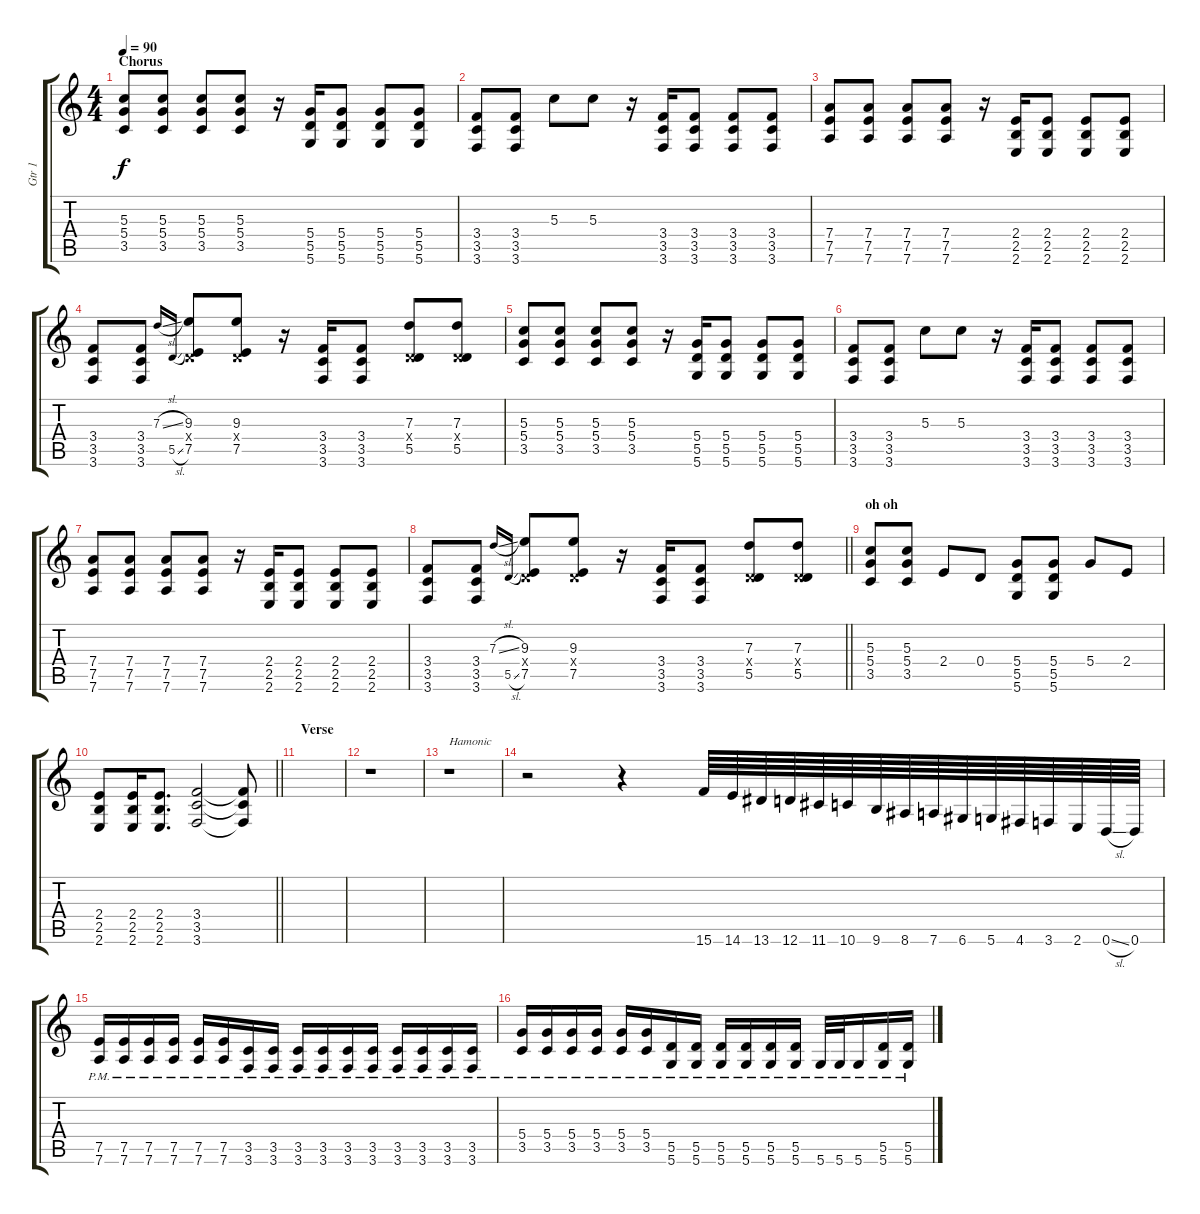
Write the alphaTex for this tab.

\track ("Gtr 1" "Gtr 1") {instrument overdrivenguitar}
\staff {score tabs}
\tuning (E4 B3 G3 D3 A2 D2) {hide}
\ts (4 4)
\section ("" "Chorus")
\tempo 90
\clef g2
\ks c
(5.3 5.4 3.5).8{dy f} (5.3 5.4 3.5).8 (5.3 5.4 3.5).8 (5.3 5.4 3.5).8 r.16 (5.4 5.5 5.6).16 (5.4 5.5 5.6).8 (5.4 5.5 5.6).8 (5.4 5.5 5.6).8 |
(3.4 3.5 3.6).8 (3.4 3.5 3.6).8 5.3.8 5.3.8 r.16 (3.4 3.5 3.6).16 (3.4 3.5 3.6).8 (3.4 3.5 3.6).8 (3.4 3.5 3.6).8 |
(7.4 7.5 7.6).8 (7.4 7.5 7.6).8 (7.4 7.5 7.6).8 (7.4 7.5 7.6).8 r.16 (2.4 2.5 2.6).16 (2.4 2.5 2.6).8 (2.4 2.5 2.6).8 (2.4 2.5 2.6).8 |
(3.4 3.5 3.6).8 (3.4 3.5 3.6).8 7.3{sl}.16{gr onbeat} 5.5{sl}.16{gr onbeat} (9.3 0.4{x} 7.5).8 (9.3 0.4{x} 7.5).8 r.16 (3.4 3.5 3.6).16 (3.4 3.5 3.6).8 (7.3 0.4{x} 5.5).8 (7.3 0.4{x} 5.5).8 |
(5.3 5.4 3.5).8 (5.3 5.4 3.5).8 (5.3 5.4 3.5).8 (5.3 5.4 3.5).8 r.16 (5.4 5.5 5.6).16 (5.4 5.5 5.6).8 (5.4 5.5 5.6).8 (5.4 5.5 5.6).8 |
(3.4 3.5 3.6).8 (3.4 3.5 3.6).8 5.3.8 5.3.8 r.16 (3.4 3.5 3.6).16 (3.4 3.5 3.6).8 (3.4 3.5 3.6).8 (3.4 3.5 3.6).8 |
(7.4 7.5 7.6).8 (7.4 7.5 7.6).8 (7.4 7.5 7.6).8 (7.4 7.5 7.6).8 r.16 (2.4 2.5 2.6).16 (2.4 2.5 2.6).8 (2.4 2.5 2.6).8 (2.4 2.5 2.6).8 |
\barLineRight lightlight
(3.4 3.5 3.6).8 (3.4 3.5 3.6).8 7.3{sl}.16{gr onbeat} 5.5{sl}.16{gr onbeat} (9.3 0.4{x} 7.5).8 (9.3 0.4{x} 7.5).8 r.16 (3.4 3.5 3.6).16 (3.4 3.5 3.6).8 (7.3 0.4{x} 5.5).8 (7.3 0.4{x} 5.5).8 |
\section ("" "oh oh")
(5.3 5.4 3.5).8 (5.3 5.4 3.5).8 2.4.8 0.4.8 (5.4 5.5 5.6).8 (5.4 5.5 5.6).8 5.4.8 2.4.8 |
\barLineRight lightlight
(2.4 2.5 2.6).8 (2.4 2.5 2.6).16 (2.4 2.5 2.6).8{d} (3.4 3.5 3.6).2 (3.4{t} 3.5{t} 3.6{t}).8 |
\section ("" "Verse")
|
r.1 |
r.1{txt "Hamonic"} |
r.2 r.4 15.6.64 14.6.64 13.6.64 12.6.64 11.6.64 10.6.64 9.6.64 8.6.64 7.6.64 6.6.64 5.6.64 4.6.64 3.6.64 2.6.64 0.6{sl}.64 0.6.64 |
(7.5{pm} 7.6{pm}).16 (7.5{pm} 7.6{pm}).16 (7.5{pm} 7.6{pm}).16 (7.5{pm} 7.6{pm}).16 (7.5{pm} 7.6{pm}).16 (7.5{pm} 7.6{pm}).16 (3.5{pm} 3.6{pm}).16 (3.5{pm} 3.6{pm}).16 (3.5{pm} 3.6{pm}).16 (3.5{pm} 3.6{pm}).16 (3.5{pm} 3.6{pm}).16 (3.5{pm} 3.6{pm}).16 (3.5{pm} 3.6{pm}).16 (3.5{pm} 3.6{pm}).16 (3.5{pm} 3.6{pm}).16 (3.5{pm} 3.6{pm}).16 |
(5.4{pm} 3.5{pm}).16 (5.4{pm} 3.5{pm}).16 (5.4{pm} 3.5{pm}).16 (5.4{pm} 3.5{pm}).16 (5.4{pm} 3.5{pm}).16 (5.4{pm} 3.5{pm}).16 (5.5{pm} 5.6{pm}).16 (5.5{pm} 5.6{pm}).16 (5.5{pm} 5.6{pm}).16 (5.5{pm} 5.6{pm}).16 (5.5{pm} 5.6{pm}).16 (5.5{pm} 5.6{pm}).16 5.6{pm}.32 5.6{pm}.32 5.6{pm}.16 (5.5{pm} 5.6{pm}).16 (5.5{pm} 5.6{pm}).16
